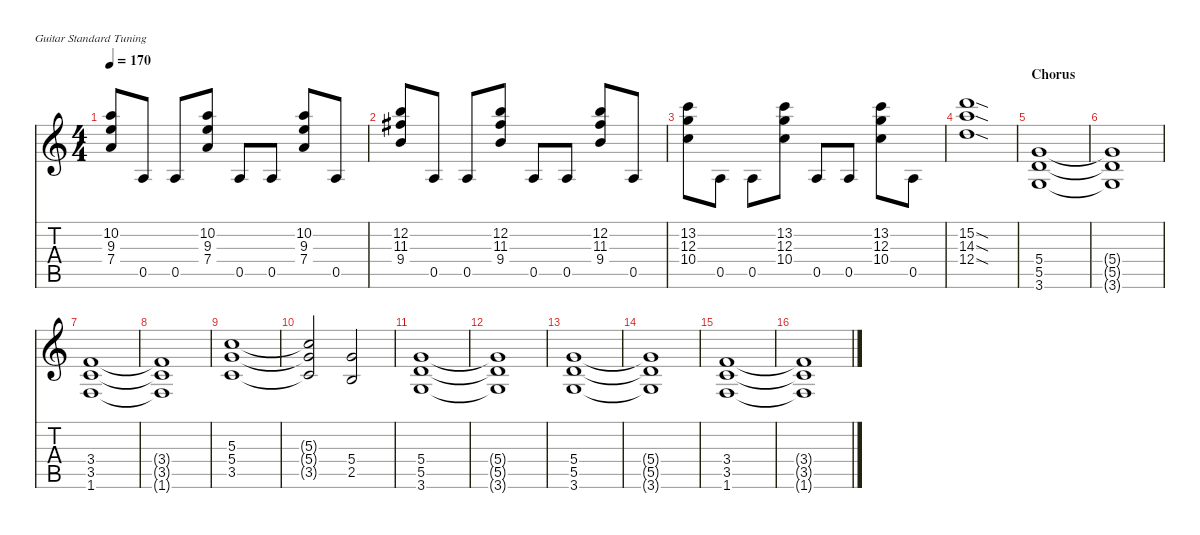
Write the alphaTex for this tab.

\defaultSystemsLayout 4
\hideDynamics
\bracketExtendMode nobrackets
\singleTrackTrackNamePolicy hidden
\multiTrackTrackNamePolicy hidden
\otherSystemsTrackNameOrientation horizontal
\track ("Dave" "dist.guit.") {instrument distortionguitar}
\staff {score tabs}
\tuning (E4 B3 G3 D3 A2 E2)
\ts (4 4)
\tempo 170
\clef g2
\ks c
(10.2 9.3 7.4).8{dy f beam Up} 0.5.8{beam Up} 0.5.8{beam Up} (10.2 9.3 7.4).8{beam Up} 0.5.8{beam Up} 0.5.8{beam Up} (10.2 9.3 7.4).8{beam Up} 0.5.8{beam Up} |
(12.2 11.3{acc #} 9.4).8{beam Up} 0.5.8{beam Up} 0.5.8{beam Up} (12.2 11.3{acc #} 9.4).8{beam Up} 0.5.8{beam Up} 0.5.8{beam Up} (12.2 11.3{acc #} 9.4).8{beam Up} 0.5.8{beam Up} |
(13.2 12.3 10.4).8{beam Down} 0.5.8{beam Down} 0.5.8{beam Down} (13.2 12.3 10.4).8{beam Down} 0.5.8{beam Up} 0.5.8{beam Up} (13.2 12.3 10.4).8{beam Down} 0.5.8{beam Down} |
(15.2{sod} 14.3{sod} 12.4{sod}).1{beam Down} |
\section ("" "Chorus")
(5.4 5.5 3.6).1{beam Up} |
(5.4{t} 5.5{t} 3.6{t}).1{beam Up} |
(3.4 3.5 1.6).1{beam Up} |
(3.4{t} 3.5{t} 1.6{t}).1{beam Up} |
(5.3 5.4 3.5).1{beam Up} |
(5.3{t} 5.4{t} 3.5{t}).2{beam Up} (5.4 2.5).2{beam Up} |
(5.4 5.5 3.6).1{beam Up} |
(5.4{t} 5.5{t} 3.6{t}).1{beam Up} |
(5.4 5.5 3.6).1{beam Up} |
(5.4{t} 5.5{t} 3.6{t}).1{beam Up} |
(3.4 3.5 1.6).1{beam Up} |
(3.4{t} 3.5{t} 1.6{t}).1{beam Up}
